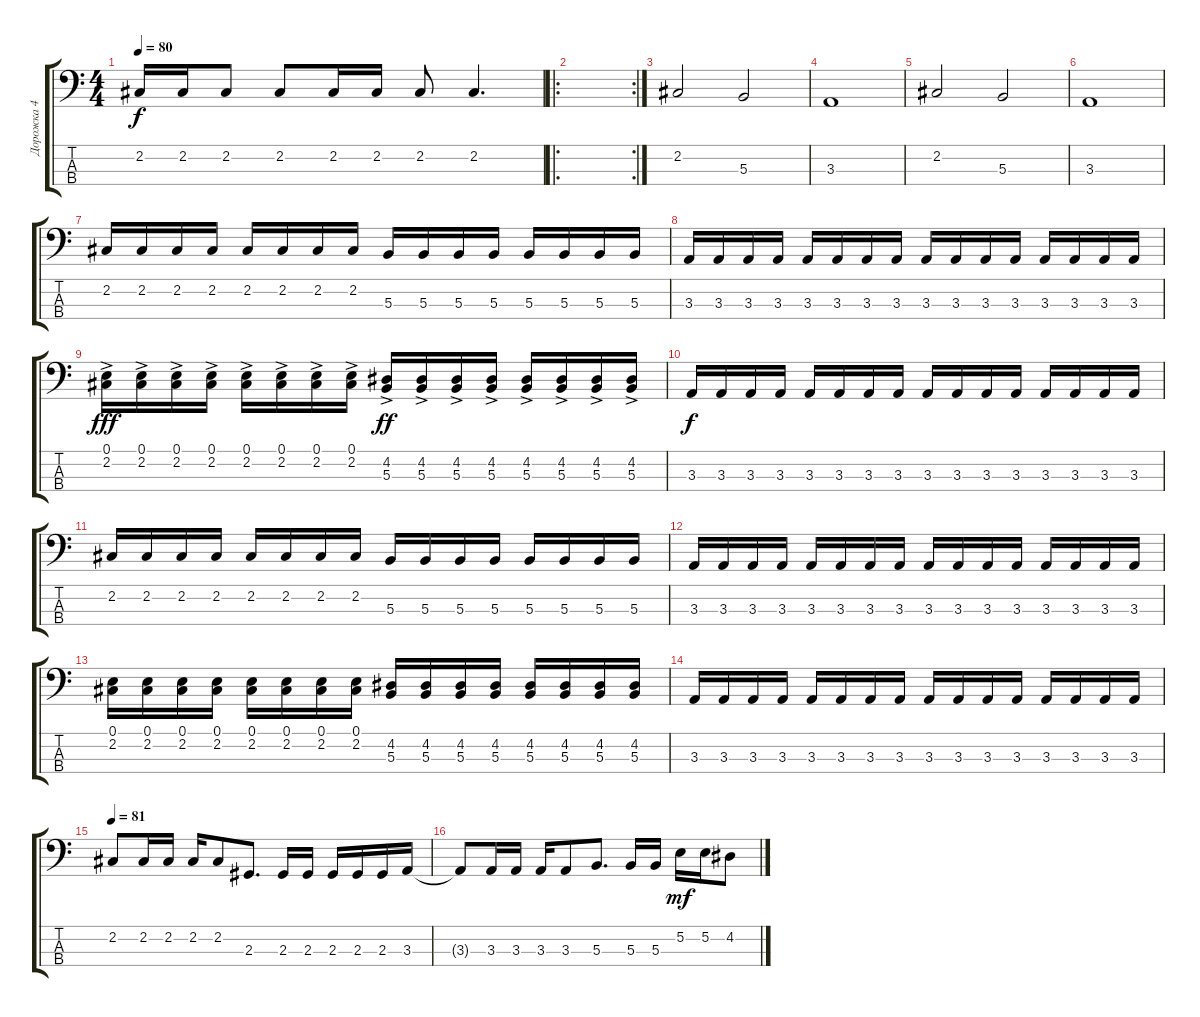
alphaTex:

\track ("Дорожка 4" "Дорожка 4") {instrument electricbasspick}
\staff {score tabs}
\tuning (E2 B1 Gb1 Db1) {hide}
\ts (4 4)
\tempo 80
\clef f4
\ks c
2.2.16{dy f} 2.2.16 2.2.8 2.2.8 2.2.16 2.2.16 2.2.8 2.2.4{d} |
\ro
\rc 2
|
2.2.2 5.3.2 |
3.3.1 |
2.2.2 5.3.2 |
3.3.1 |
2.2.16 2.2.16 2.2.16 2.2.16 2.2.16 2.2.16 2.2.16 2.2.16 5.3.16 5.3.16 5.3.16 5.3.16 5.3.16 5.3.16 5.3.16 5.3.16 |
3.3.16 3.3.16 3.3.16 3.3.16 3.3.16 3.3.16 3.3.16 3.3.16 3.3.16 3.3.16 3.3.16 3.3.16 3.3.16 3.3.16 3.3.16 3.3.16 |
(0.1{ac} 2.2).16{dy fff} (0.1{ac} 2.2).16 (0.1{ac} 2.2).16 (0.1{ac} 2.2).16 (0.1{ac} 2.2).16 (0.1{ac} 2.2).16 (0.1{ac} 2.2).16 (0.1{ac} 2.2).16 (4.2{ac} 5.3).16{dy ff} (4.2{ac} 5.3).16 (4.2{ac} 5.3).16 (4.2{ac} 5.3).16 (4.2{ac} 5.3).16 (4.2{ac} 5.3).16 (4.2{ac} 5.3).16 (4.2{ac} 5.3).16 |
3.3.16{dy f} 3.3.16 3.3.16 3.3.16 3.3.16 3.3.16 3.3.16 3.3.16 3.3.16 3.3.16 3.3.16 3.3.16 3.3.16 3.3.16 3.3.16 3.3.16 |
2.2.16 2.2.16 2.2.16 2.2.16 2.2.16 2.2.16 2.2.16 2.2.16 5.3.16 5.3.16 5.3.16 5.3.16 5.3.16 5.3.16 5.3.16 5.3.16 |
3.3.16 3.3.16 3.3.16 3.3.16 3.3.16 3.3.16 3.3.16 3.3.16 3.3.16 3.3.16 3.3.16 3.3.16 3.3.16 3.3.16 3.3.16 3.3.16 |
(0.1 2.2).16 (0.1 2.2).16 (0.1 2.2).16 (0.1 2.2).16 (0.1 2.2).16 (0.1 2.2).16 (0.1 2.2).16 (0.1 2.2).16 (4.2 5.3).16 (4.2 5.3).16 (4.2 5.3).16 (4.2 5.3).16 (4.2 5.3).16 (4.2 5.3).16 (4.2 5.3).16 (4.2 5.3).16 |
3.3.16 3.3.16 3.3.16 3.3.16 3.3.16 3.3.16 3.3.16 3.3.16 3.3.16 3.3.16 3.3.16 3.3.16 3.3.16 3.3.16 3.3.16 3.3.16 |
\tempo 81
2.2.8 2.2.16 2.2.16 2.2.16 2.2.8 2.3.8{d} 2.3.16 2.3.16 2.3.16 2.3.16 2.3.16 3.3.16 |
3.3{t}.8 3.3.16 3.3.16 3.3.16 3.3.8 5.3.8{d} 5.3.16 5.3.16 5.2.16{dy mf} 5.2.16 4.2.8
